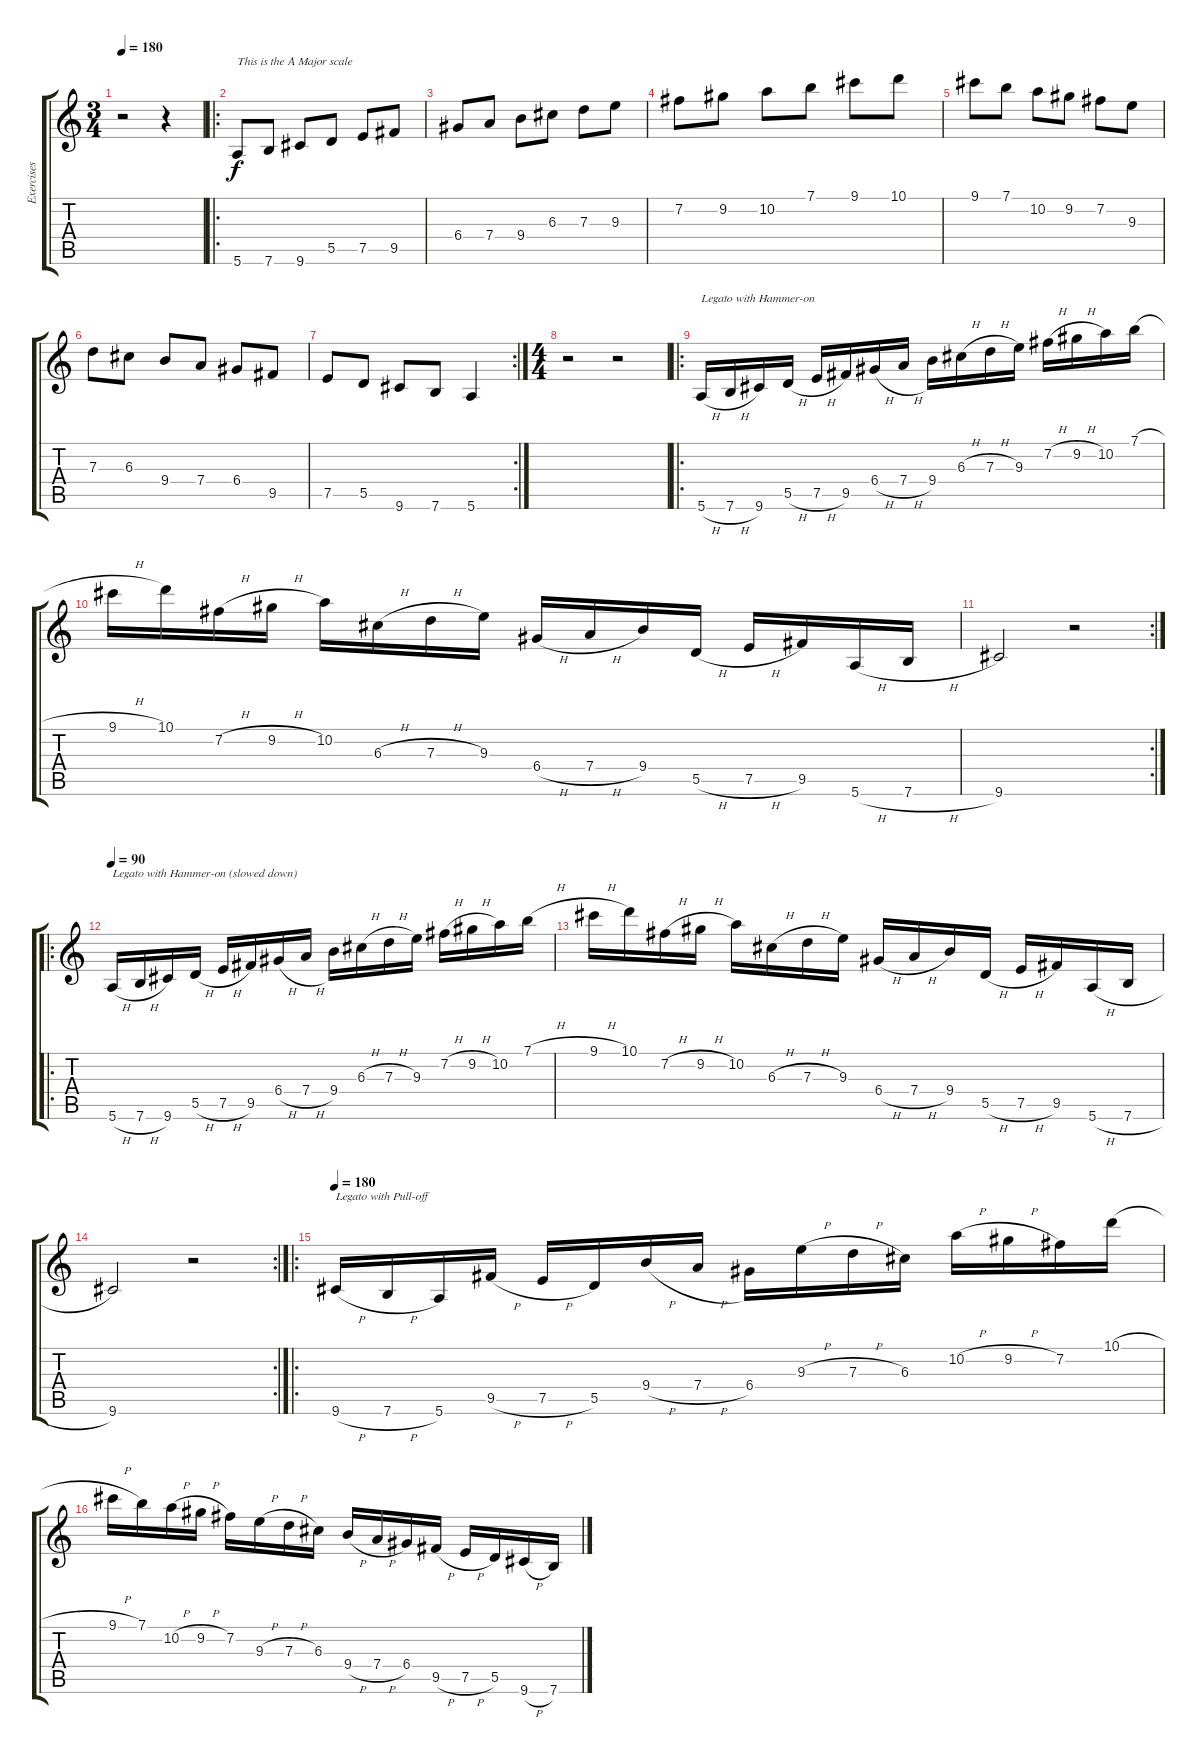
\track ("Exercises" "Exercises") {instrument distortionguitar}
\staff {score tabs}
\tuning (E4 B3 G3 D3 A2 E2) {hide}
\ts (3 4)
\tempo 180
\clef g2
\ks c
r.2{dy f instrument distortionguitar} r.4 |
\ro
5.6.8{txt "This is the A Major scale"} 7.6.8 9.6.8 5.5.8 7.5.8 9.5.8 |
6.4.8 7.4.8 9.4.8 6.3.8 7.3.8 9.3.8 |
7.2.8 9.2.8 10.2.8 7.1.8 9.1.8 10.1.8 |
9.1.8 7.1.8 10.2.8 9.2.8 7.2.8 9.3.8 |
7.3.8 6.3.8 9.4.8 7.4.8 6.4.8 9.5.8 |
\rc 2
7.5.8 5.5.8 9.6.8 7.6.8 5.6.4 |
\ts (4 4)
r.2 r.2 |
\ro
5.6{h}.16{txt "Legato with Hammer-on"} 7.6{h}.16 9.6.16 5.5{h}.16 7.5{h}.16 9.5.16 6.4{h}.16 7.4{h}.16 9.4.16 6.3{h}.16 7.3{h}.16 9.3.16 7.2{h}.16 9.2{h}.16 10.2.16 7.1{h}.16 |
9.1{h}.16 10.1.16 7.2{h}.16 9.2{h}.16 10.2.16 6.3{h}.16 7.3{h}.16 9.3.16 6.4{h}.16 7.4{h}.16 9.4.16 5.5{h}.16 7.5{h}.16 9.5.16 5.6{h}.16 7.6{h}.16 |
\rc 2
9.6.2 r.2 |
\ro
\tempo 90
5.6{h}.16{txt "Legato with Hammer-on (slowed down)"} 7.6{h}.16 9.6.16 5.5{h}.16 7.5{h}.16 9.5.16 6.4{h}.16 7.4{h}.16 9.4.16 6.3{h}.16 7.3{h}.16 9.3.16 7.2{h}.16 9.2{h}.16 10.2.16 7.1{h}.16 |
9.1{h}.16 10.1.16 7.2{h}.16 9.2{h}.16 10.2.16 6.3{h}.16 7.3{h}.16 9.3.16 6.4{h}.16 7.4{h}.16 9.4.16 5.5{h}.16 7.5{h}.16 9.5.16 5.6{h}.16 7.6{h}.16 |
\rc 2
9.6.2 r.2 |
\ro
\tempo 180
9.6{h}.16{txt "Legato with Pull-off"} 7.6{h}.16 5.6.16 9.5{h}.16 7.5{h}.16 5.5.16 9.4{h}.16 7.4{h}.16 6.4.16 9.3{h}.16 7.3{h}.16 6.3.16 10.2{h}.16 9.2{h}.16 7.2.16 10.1{h}.16 |
9.1{h}.16 7.1.16 10.2{h}.16 9.2{h}.16 7.2.16 9.3{h}.16 7.3{h}.16 6.3.16 9.4{h}.16 7.4{h}.16 6.4.16 9.5{h}.16 7.5{h}.16 5.5.16 9.6{h}.16 7.6{h}.16
